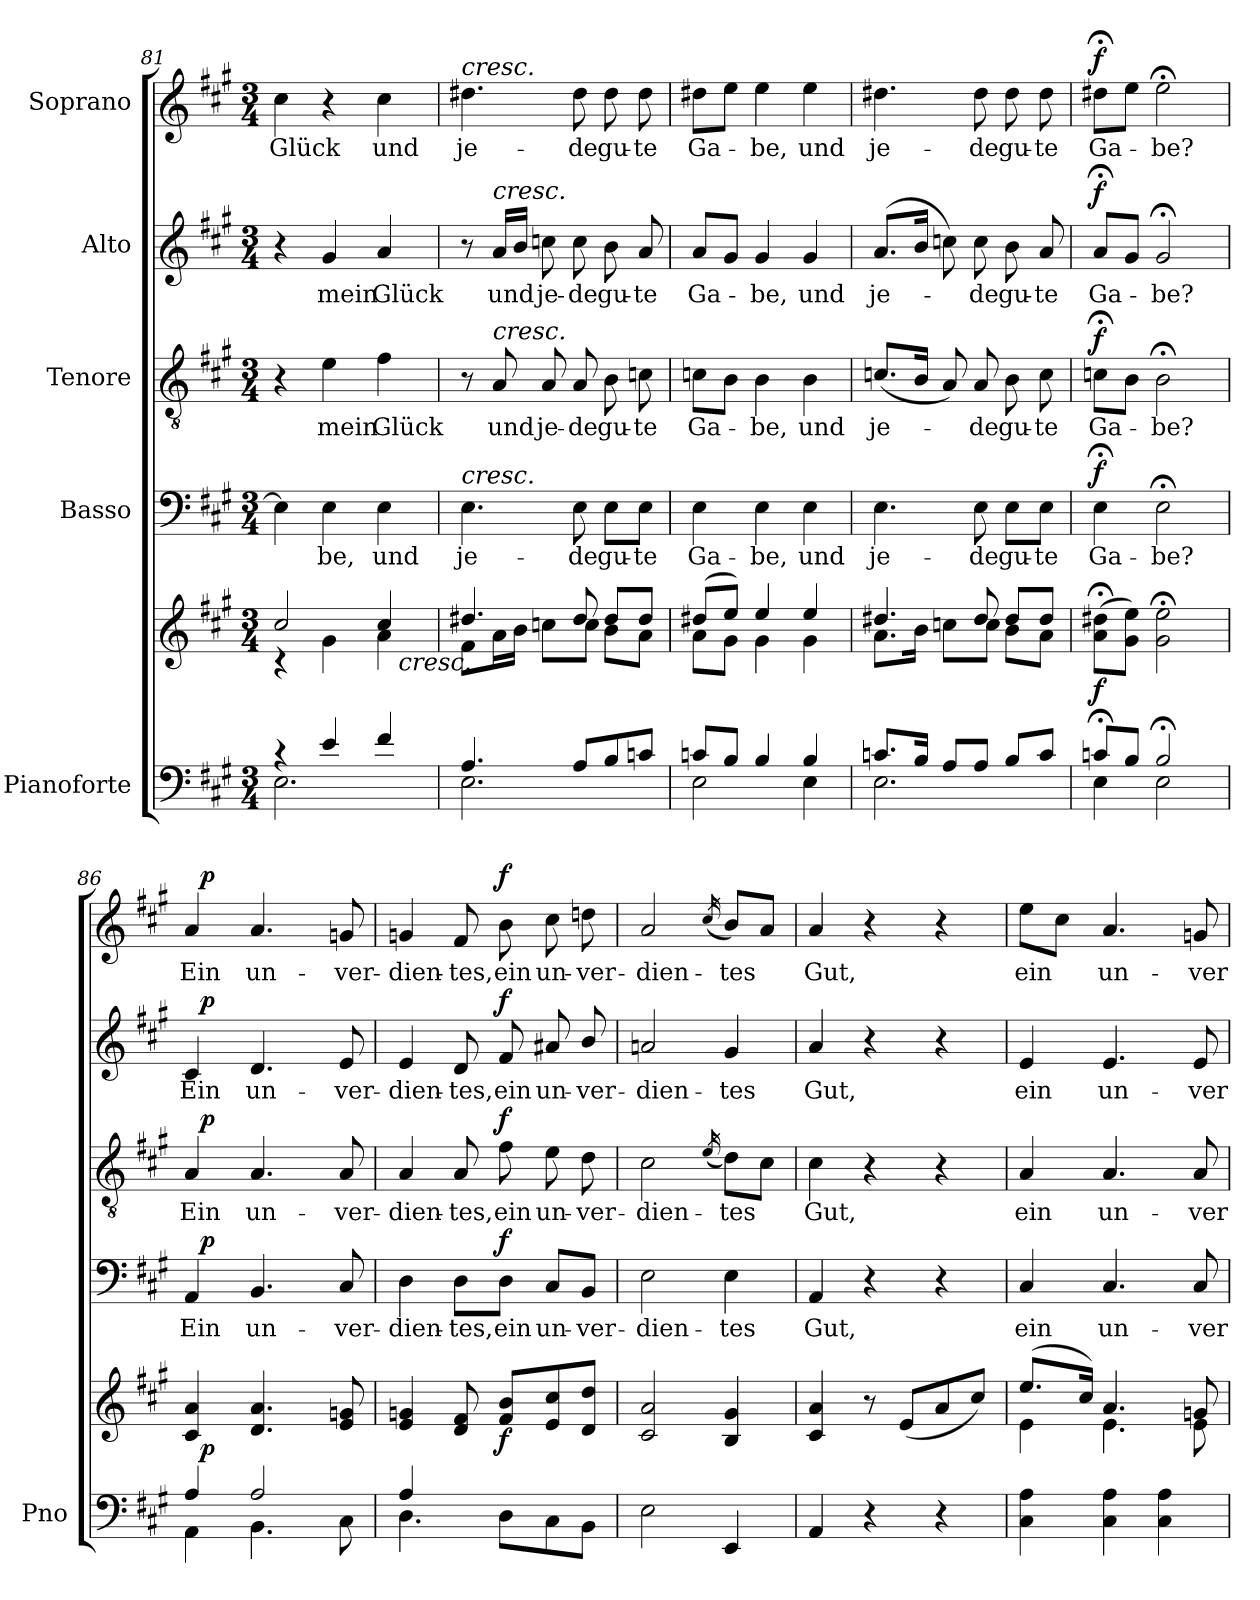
**kern	**kern	**dynam	**kern	**text	**dynam	**kern	**text	**dynam	**kern	**text	**dynam	**kern	**text	**dynam
*part5	*part5	*part5	*part4	*part4	*part4	*part3	*part3	*part3	*part2	*part2	*part2	*part1	*part1	*part1
*staff6	*staff5	*staff5/6	*staff4	*staff4	*staff4	*staff3	*staff3	*staff3	*staff2	*staff2	*staff2	*staff1	*staff1	*staff1
*I"Pianoforte	*	*	*I"Basso	*	*	*I"Tenore	*	*	*I"Alto	*	*	*I"Soprano	*	*
*I'Pno	*	*	*	*	*	*	*	*	*	*	*	*	*	*
*clefF4	*clefG2	*	*clefF4	*	*	*clefGv2	*	*	*clefG2	*	*	*clefG2	*	*
*k[f#c#g#]	*k[f#c#g#]	*	*k[f#c#g#]	*	*	*k[f#c#g#]	*	*	*k[f#c#g#]	*	*	*k[f#c#g#]	*	*
*A:	*A:	*	*A:	*	*	*A:	*	*	*A:	*	*	*A:	*	*
*M3/4	*M3/4	*	*M3/4	*	*	*M3/4	*	*	*M3/4	*	*	*M3/4	*	*
=81	=81	=81	=81	=81	=81	=81	=81	=81	=81	=81	=81	=81	=81	=81
*^	*^	*	*	*	*	*	*	*	*	*	*	*	*	*
!	!	!	!	!	!	!	!	!	!	!	!	!	!	!	!LO:LY:b	!
*	*	*	*^	*	*	*	*	*	*	*	*	*	*	*	*	*
4rc	2.E\	2cc#/	4rc	2ryy	.	4E\]	.	.	4r	.	.	4r	.	.	4cc#\	Glück	.
!	!	!	!	!	!	!	!LO:LY:b	!	!	!LO:LY:b	!	!	!LO:LY:b	!	!	!	!
4e/	.	.	4g#\	.	.	4E\	-be,	.	4e\	mein	.	4g#/	mein	.	4r	.	.
!	!	!	!	!	!	!	!LO:LY:b	!	!	!LO:LY:b	!	!	!LO:LY:b	!	!	!LO:LY:b	!
4f#/	.	4cc#/	4a\	16ryy	.	4E\	und	.	4f#\	Glück	.	4a/	Glück	.	4cc#\	und	.
!	!	!	!	!LO:TX:b:i:t=cresc.	!	!	!	!	!	!	!	!	!	!	!	!	!
.	.	.	.	8.ryy	.	.	.	.	.	.	.	.	.	.	.	.	.
=82	=82	=82	=82	=82	=82	=82	=82	=82	=82	=82	=82	=82	=82	=82	=82	=82	=82
!	!	!	!	!	!	!	!	!	!	!	!	!	!	!	!LO:TX:a:i:t=cresc.	!	!
!	!	!	!	!	!	!LO:TX:a:i:t=cresc.	!	!	!	!	!	!	!	!	!	!	!
!	!	!	!	!	!	!	!LO:LY:b	!	!	!	!	!	!	!	!	!LO:LY:b	!
*	*	*	*v	*v	*	*	*	*	*	*	*	*	*	*	*	*	*
4.A/	2.E\	4.dd#X/	8f#\L	.	4.E\	je-	.	8r	.	.	8r	.	.	4.dd#X\	je-	.
!	!	!	!	!	!	!	!	!	!	!	!LO:TX:a:i:t=cresc.	!	!	!	!	!
!	!	!	!	!	!	!	!	!LO:TX:a:i:t=cresc.	!	!	!	!	!	!	!	!
!	!	!	!	!	!	!	!	!	!LO:LY:b	!	!	!LO:LY:b	!	!	!	!
.	.	.	16a\L	.	.	.	.	8A/	und	.	16a/LL	und	.	.	.	.
.	.	.	16b\JJ	.	.	.	.	.	.	.	16b/JJ	.	.	.	.	.
!	!	!	!	!	!	!	!	!	!LO:LY:b	!	!	!LO:LY:b	!	!	!	!
.	.	.	8ccn\L	.	.	.	.	8A/	je-	.	8ccn\	je-	.	.	.	.
!	!	!	!	!	!	!LO:LY:b	!	!	!LO:LY:b	!	!	!LO:LY:b	!	!	!LO:LY:b	!
8A/L	.	8dd#/	8cc\J	.	8E\	-de	.	8A/	-de	.	8cc\	-de	.	8dd#\	-de	.
!	!	!	!	!	!	!LO:LY:b	!	!	!LO:LY:b	!	!	!LO:LY:b	!	!	!LO:LY:b	!
8B/	.	8dd#/L	8b\L	.	8E\L	gu-	.	8B\	gu-	.	8b\	gu-	.	8dd#\	gu-	.
!	!	!	!	!	!	!LO:LY:b	!	!	!LO:LY:b	!	!	!LO:LY:b	!	!	!LO:LY:b	!
8cn/J	.	8dd#/J	8a\J	.	8E\J	-te	.	8cn\	-te	.	8a/	-te	.	8dd#\	-te	.
=83	=83	=83	=83	=83	=83	=83	=83	=83	=83	=83	=83	=83	=83	=83	=83	=83
!	!	!	!	!	!	!LO:LY:b	!	!	!LO:LY:b	!	!	!LO:LY:b	!	!	!LO:LY:b	!
8cn/L	2E\	(>8dd#X/L	8a\L	.	4E\	Ga-	.	8cn\L	Ga-	.	8a/L	Ga-	.	8dd#X\L	Ga-	.
8B/J	.	8ee/J)	8g#\J	.	.	.	.	8B\J	.	.	8g#/J	.	.	8ee\J	.	.
!	!	!	!	!	!	!LO:LY:b	!	!	!LO:LY:b	!	!	!LO:LY:b	!	!	!LO:LY:b	!
4B/	.	4ee/	4g#\	.	4E\	-be,	.	4B\	-be,	.	4g#/	-be,	.	4ee\	-be,	.
!	!	!	!	!	!	!LO:LY:b	!	!	!LO:LY:b	!	!	!LO:LY:b	!	!	!LO:LY:b	!
4B/	4E\	4ee/	4g#\	.	4E\	und	.	4B\	und	.	4g#/	und	.	4ee\	und	.
!!LO:PB:g=z
=84	=84	=84	=84	=84	=84	=84	=84	=84	=84	=84	=84	=84	=84	=84	=84	=84
!	!	!	!	!	!	!LO:LY:b	!	!	!LO:LY:b	!	!	!LO:LY:b	!	!	!LO:LY:b	!
8.cn/L	2.E\	4.dd#X/	8.a\L	.	4.E\	je-	.	(<8.cn/L	je-	.	(>8.a/L	je-	.	4.dd#X\	je-	.
16B/Jk	.	.	16b\Jk	.	.	.	.	16B/Jk	.	.	16b/Jk	.	.	.	.	.
8A/L	.	.	8ccn\L	.	.	.	.	8A/)	.	.	8ccn\)	.	.	.	.	.
!	!	!	!	!	!	!LO:LY:b	!	!	!LO:LY:b	!	!	!LO:LY:b	!	!	!LO:LY:b	!
8A/J	.	8dd#/	8cc\J	.	8E\	-de	.	8A/	-de	.	8cc\	-de	.	8dd#\	-de	.
!	!	!	!	!	!	!LO:LY:b	!	!	!LO:LY:b	!	!	!LO:LY:b	!	!	!LO:LY:b	!
8B/L	.	8dd#/L	8b\L	.	8E\L	gu-	.	8B\	gu-	.	8b\	gu-	.	8dd#\	gu-	.
!	!	!	!	!	!	!LO:LY:b	!	!	!LO:LY:b	!	!	!LO:LY:b	!	!	!LO:LY:b	!
8c/J	.	8dd#/J	8a\J	.	8E\J	-te	.	8c\	-te	.	8a/	-te	.	8dd#\	-te	.
=85	=85	=85	=85	=85	=85	=85	=85	=85	=85	=85	=85	=85	=85	=85	=85	=85
!	!	!	!	!LO:DY:b	!	!LO:LY:b	!LO:DY:a	!	!LO:LY:b	!LO:DY:a	!	!LO:LY:b	!LO:DY:a	!	!LO:LY:b	!LO:DY:a
*	*	*v	*v	*	*	*	*	*	*	*	*	*	*	*	*	*
8cn;/L	4E\	(>8a\;< 8dd#X\;<L	f	4E;<\	Ga-	f	8cn;<\L	Ga-	f	8a;</L	Ga-	f	8dd#X;<\L	Ga-	f
8B/J	.	8g#\ 8ee\J)	.	.	.	.	8B\J	.	.	8g#/J	.	.	8ee\J	.	.
!	!	!	!	!	!LO:LY:b	!	!	!LO:LY:b	!	!	!LO:LY:b	!	!	!LO:LY:b	!
2B;/	2E\	2g#\;< 2ee\;<	.	2E;<\	-be?	.	2B;<\	-be?	.	2g#;</	-be?	.	2ee;<\	-be?	.
=86	=86	=86	=86	=86	=86	=86	=86	=86	=86	=86	=86	=86	=86	=86	=86
!	!	!	!	!	!LO:LY:b	!	!	!LO:LY:b	!	!	!LO:LY:b	!	!	!LO:LY:b	!
*	*	*^	*	*^	*	*	*^	*	*	*^	*	*	*^	*	*
4A/	4AA\	4c#/ 4a/	32ryy	.	4AA/	32ryy	Ein	.	4A/	32ryy	Ein	.	4c#/	32ryy	Ein	.	4a/	32ryy	Ein	.
!	!	!	!	!LO:DY:b	!	!	!	!LO:DY:a	!	!	!	!LO:DY:a	!	!	!	!LO:DY:a	!	!	!	!LO:DY:a
.	.	.	2ryy	p	.	2ryy	.	p	.	2ryy	.	p	.	2ryy	.	p	.	2ryy	.	p
!	!	!	!	!	!	!	!LO:LY:b	!	!	!	!LO:LY:b	!	!	!	!LO:LY:b	!	!	!	!LO:LY:b	!
2A/	4.BB\	4.d/ 4.a/	.	.	4.BB/	.	un-	.	4.A/	.	un-	.	4.d/	.	un-	.	4.a/	.	un-	.
.	.	.	8..ryy	.	.	8..ryy	.	.	.	8..ryy	.	.	.	8..ryy	.	.	.	8..ryy	.	.
!	!	!	!	!	!	!	!LO:LY:b	!	!	!	!LO:LY:b	!	!	!	!LO:LY:b	!	!	!	!LO:LY:b	!
.	8C#\	8e/ 8gn/	.	.	8C#/	.	-ver-	.	8A/	.	-ver-	.	8e/	.	-ver-	.	8gn/	.	-ver-	.
=87	=87	=87	=87	=87	=87	=87	=87	=87	=87	=87	=87	=87	=87	=87	=87	=87	=87	=87	=87	=87
!	!	!	!	!	!	!	!LO:LY:b	!	!	!	!LO:LY:b	!	!	!	!LO:LY:b	!	!	!	!LO:LY:b	!
*	*	*v	*v	*	*	*	*	*	*v	*v	*	*	*v	*v	*	*	*v	*v	*	*
*	*	*	*	*v	*v	*	*	*	*	*	*	*	*	*	*	*
4A/	4.D\	4e/ 4gn/	.	4D\	-dien-	.	4A/	-dien-	.	4e/	-dien-	.	4gn/	-dien-	.
!	!	!	!	!	!LO:LY:b	!	!	!LO:LY:b	!	!	!LO:LY:b	!	!	!LO:LY:b	!
2ryy	.	8d/ 8f#/	.	8D\L	-tes,	.	8A/	-tes,	.	8d/	-tes,	.	8f#/	-tes,	.
!	!	!	!LO:DY:b	!	!LO:LY:b	!LO:DY:a	!	!LO:LY:b	!LO:DY:a	!	!LO:LY:b	!LO:DY:a	!	!LO:LY:b	!LO:DY:a
.	8D\L	8f#/ 8b/L	f	8D\J	ein	f	8f#\	ein	f	8f#/	ein	f	8b\	ein	f
!	!	!	!	!	!LO:LY:b	!	!	!LO:LY:b	!	!	!LO:LY:b	!	!	!LO:LY:b	!
.	8C#\	8e/ 8cc#/	.	8C#/L	un-	.	8e\	un-	.	8a#X/	un-	.	8cc#\	un-	.
!	!	!	!	!	!LO:LY:b	!	!	!LO:LY:b	!	!	!LO:LY:b	!	!	!LO:LY:b	!
.	8BB\J	8d/ 8dd/J	.	8BB/J	-ver-	.	8d\	-ver-	.	8b/	-ver-	.	8ddn\	-ver-	.
=88	=88	=88	=88	=88	=88	=88	=88	=88	=88	=88	=88	=88	=88	=88	=88
!	!	!	!	!	!LO:LY:b	!	!	!LO:LY:b	!	!	!LO:LY:b	!	!	!LO:LY:b	!
*v	*v	*	*	*	*	*	*	*	*	*	*	*	*	*	*
2E\	2c#/ 2a/	.	2E\	-dien-	.	2c#\	-dien-	.	2an/	-dien-	.	2a/	-dien-	.
.	.	.	.	.	.	(<16qe/	.	.	.	.	.	(<16qcc#/	.	.
!	!	!	!	!LO:LY:b	!	!	!LO:LY:b	!	!	!LO:LY:b	!	!	!LO:LY:b	!
4EE/	4B/ 4g#/	.	4E\	-tes	.	8d\L)	-tes	.	4g#/	-tes	.	8b/L)	-tes	.
.	.	.	.	.	.	8c#\J	.	.	.	.	.	8a/J	.	.
!!LO:LB:g=z
=89	=89	=89	=89	=89	=89	=89	=89	=89	=89	=89	=89	=89	=89	=89
!	!	!	!	!LO:LY:b	!	!	!LO:LY:b	!	!	!LO:LY:b	!	!	!LO:LY:b	!
4AA/	4c#/ 4a/	.	4AA/	Gut,	.	4c#\	Gut,	.	4a/	Gut,	.	4a/	Gut,	.
4r	8r	.	4r	.	.	4r	.	.	4r	.	.	4r	.	.
.	(>8e/L	.	.	.	.	.	.	.	.	.	.	.	.	.
4r	8a/	.	4r	.	.	4r	.	.	4r	.	.	4r	.	.
.	8cc#/J)	.	.	.	.	.	.	.	.	.	.	.	.	.
=90	=90	=90	=90	=90	=90	=90	=90	=90	=90	=90	=90	=90	=90	=90
*	*^	*	*	*	*	*	*	*	*	*	*	*	*	*
!	!	!	!	!	!LO:LY:b	!	!	!LO:LY:b	!	!	!LO:LY:b	!	!	!LO:LY:b	!
4C#\ 4A\	(>8.ee/L	4e\	.	4C#/	ein	.	4A/	ein	.	4e/	ein	.	8ee\L	ein	.
.	.	.	.	.	.	.	.	.	.	.	.	.	8cc#\J	.	.
.	16cc#/Jk)	.	.	.	.	.	.	.	.	.	.	.	.	.	.
!	!	!	!	!	!LO:LY:b	!	!	!LO:LY:b	!	!	!LO:LY:b	!	!	!LO:LY:b	!
4C#\ 4A\	4.a/	4.e\	.	4.C#/	un-	.	4.A/	un-	.	4.e/	un-	.	4.a/	un-	.
4C#\ 4A\	.	.	.	.	.	.	.	.	.	.	.	.	.	.	.
!	!	!	!	!	!LO:LY:b	!	!	!LO:LY:b	!	!	!LO:LY:b	!	!	!LO:LY:b	!
.	8gn/	8e\	.	8C#/	-ver-	.	8A/	-ver-	.	8e/	-ver-	.	8gn/	-ver-	.
*	*v	*v	*	*	*	*	*	*	*	*	*	*	*	*	*
=	=	=	=	=	=	=	=	=	=	=	=	=	=	=
*-	*-	*-	*-	*-	*-	*-	*-	*-	*-	*-	*-	*-	*-	*-
